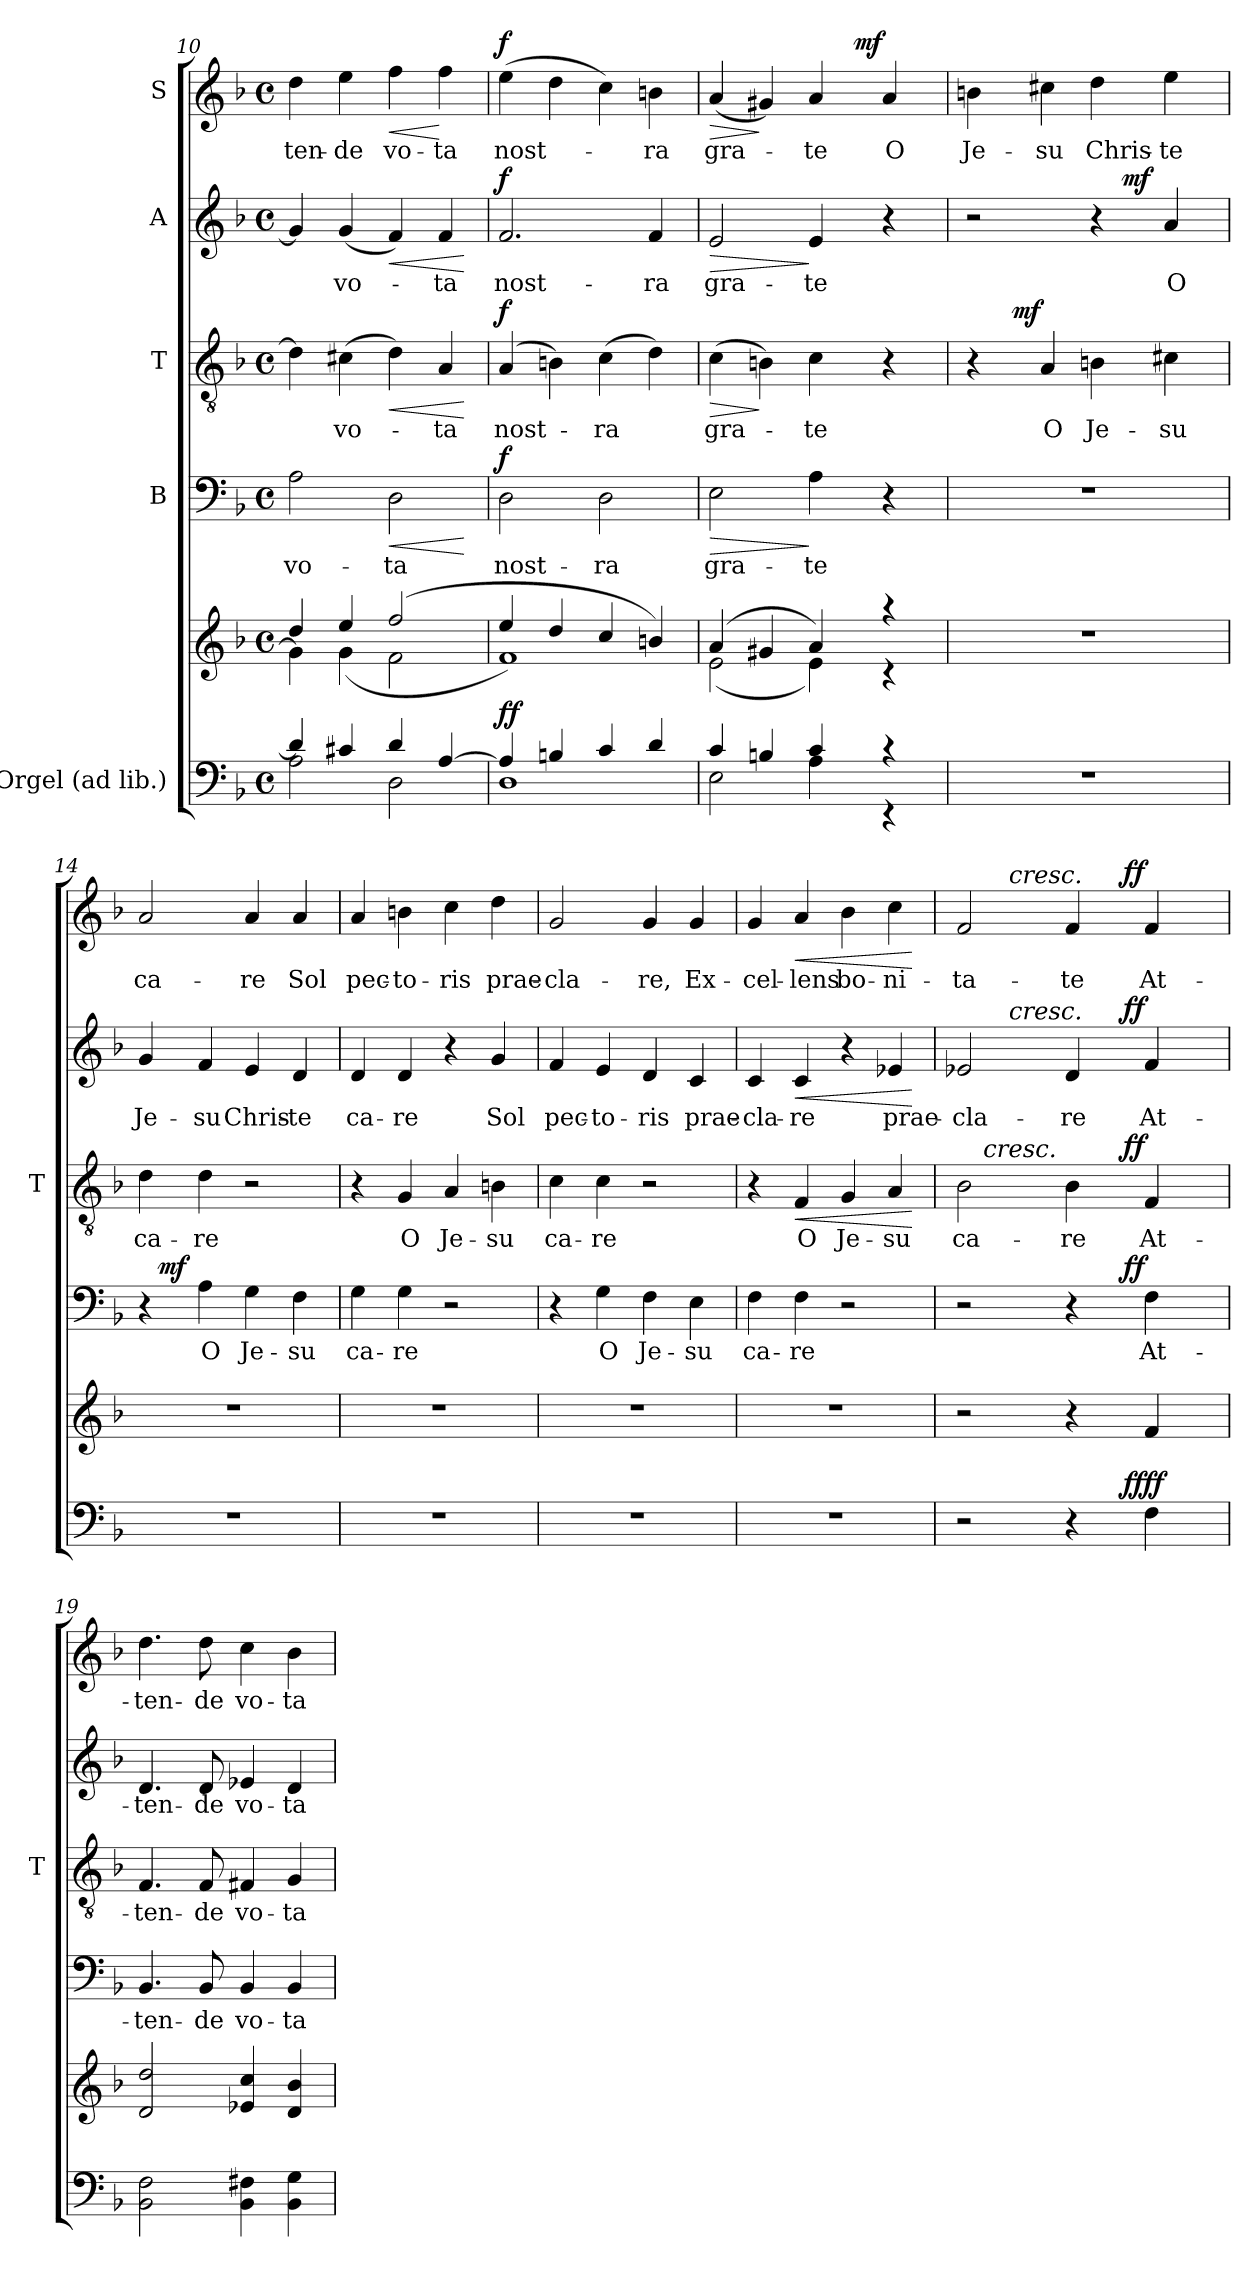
**kern	**kern	**dynam	**kern	**text	**dynam	**kern	**text	**dynam	**kern	**text	**dynam	**kern	**text	**dynam
*part5	*part5	*part5	*part4	*part4	*part4	*part3	*part3	*part3	*part2	*part2	*part2	*part1	*part1	*part1
*staff6	*staff5	*staff5/6	*staff4	*staff4	*staff4	*staff3	*staff3	*staff3	*staff2	*staff2	*staff2	*staff1	*staff1	*staff1
*I"Orgel (ad lib.)	*	*	*I"B	*	*	*I"T	*	*	*I"A	*	*	*I"S	*	*
*	*	*	*	*	*	*I'T	*	*	*	*	*	*	*	*
*clefF4	*clefG2	*	*clefF4	*	*	*clefGv2	*	*	*clefG2	*	*	*clefG2	*	*
*k[b-]	*k[b-]	*	*k[b-]	*	*	*k[b-]	*	*	*k[b-]	*	*	*k[b-]	*	*
*d:	*d:	*	*d:	*	*	*d:	*	*	*d:	*	*	*d:	*	*
*M4/4	*M4/4	*	*M4/4	*	*	*M4/4	*	*	*M4/4	*	*	*M4/4	*	*
*met(c)	*met(c)	*	*met(c)	*	*	*met(c)	*	*	*met(c)	*	*	*met(c)	*	*
=10	=10	=10	=10	=10	=10	=10	=10	=10	=10	=10	=10	=10	=10	=10
*^	*^	*	*	*	*	*	*	*	*	*	*	*	*	*
4d/]	2A\	4dd/	4g\]	.	2A\	vo-	.	4d\]	.	.	4g/]	.	.	4dd\	-ten-	.
4c#X/	.	4ee/	(4g\	.	.	.	.	(4c#X\	vo-	.	(4g/	vo-	.	4ee\	-de	.
!	!	!	!	!	!	!	!LO:HP:b	!	!	!LO:HP:b	!	!	!LO:HP:b	!	!	!LO:HP:b
4d/	2D\	(2ff/	2f\	.	2D\	-ta	<	4d\)	.	<	4f/)	.	<	4ff\	vo-	<
[>4A/	.	.	.	.	.	.	.	4A/	-ta	.	4f/	-ta	.	4ff\	-ta	[
*v	*v	*	*	*	*	*	*	*	*	*	*	*	*	*	*	*
*	*v	*v	*	*	*	*	*	*	*	*	*	*	*	*	*
.	.	.	.	.	[	.	.	[	.	.	[	.	.	.
=11	=11	=11	=11	=11	=11	=11	=11	=11	=11	=11	=11	=11	=11	=11
*^	*^	*	*	*	*	*	*	*	*	*	*	*	*	*
!	!	!	!	!LO:DY:a=2	!	!	!	!	!	!	!	!	!	!	!	!
!	!	!	!	!LO:DY:n=1:a	!	!	!LO:DY:a	!	!	!LO:DY:a	!	!	!LO:DY:a	!	!	!LO:DY:a
4A/]	1D	4ee/	1f)	f f	2D\	nost-	f	(4A/	nost-	f	2.f/	nost-	f	(4ee\	nost-	f
4Bn/	.	4dd/	.	.	.	.	.	4Bn\)	.	.	.	.	.	4dd\	.	.
4c/	.	4cc/	.	.	2D\	-ra	.	(4c\	-ra	.	.	.	.	4cc\)	.	.
4d/	.	4bn/)	.	.	.	.	.	4d\)	.	.	4f/	-ra	.	4bn\	-ra	.
!!LO:PB:g=z
=12	=12	=12	=12	=12	=12	=12	=12	=12	=12	=12	=12	=12	=12	=12	=12	=12
!	!	!	!	!	!	!	!LO:HP:b	!	!	!LO:HP:b	!	!	!LO:HP:b	!	!	!LO:HP:b
*	*	*	*	*	*	*	*	*	*	*	*	*	*	*^	*	*
4c/	2E\	(4a/	(2e\	.	2E\	gra-	>	(4c\	gra-	>	2e/	gra-	>	(4a/	2ryy	gra-	>
4Bn/	.	4g#X/	.	.	.	.	.	4Bn\)	.	]	.	.	.	4g#X/)	.	.	]
4c/	4A\	4a/)	4e\)	.	4A\	-te	]	4c\	-te	.	4e/	-te	]	4a/	8ryy	-te	.
.	.	.	.	.	.	.	.	.	.	.	.	.	.	.	32ryy	.	.
!	!	!	!	!	!	!	!	!	!	!	!	!	!	!	!	!	!LO:DY:a
.	.	.	.	.	.	.	.	.	.	.	.	.	.	.	4ryy	.	mf
4rc	4rEE	4raa	4rc	.	4r	.	.	4r	.	.	4r	.	.	4a/	.	O	.
.	.	.	.	.	.	.	.	.	.	.	.	.	.	.	16.ryy	.	.
*v	*v	*	*	*	*	*	*	*	*	*	*	*	*	*v	*v	*	*
*	*v	*v	*	*	*	*	*	*	*	*	*	*	*	*	*
=13	=13	=13	=13	=13	=13	=13	=13	=13	=13	=13	=13	=13	=13	=13
*	*	*	*	*	*	*^	*	*	*^	*	*	*	*	*
1r	1r	.	1r	.	.	4r	8ryy	.	.	2r	2ryy	.	.	4bn\	Je-	.
.	.	.	.	.	.	.	32ryy	.	.	.	.	.	.	.	.	.
!	!	!	!	!	!	!	!	!	!LO:DY:a	!	!	!	!	!	!	!
.	.	.	.	.	.	.	2ryy	.	mf	.	.	.	.	.	.	.
.	.	.	.	.	.	4A/	.	O	.	.	.	.	.	4cc#X\	-su	.
.	.	.	.	.	.	4Bn\	.	Je-	.	4r	8ryy	.	.	4dd\	Chris-	.
!	!	!	!	!	!	!	!	!	!	!	!	!	!LO:DY:a	!	!	!
.	.	.	.	.	.	.	.	.	.	.	4.ryy	.	mf	.	.	.
.	.	.	.	.	.	.	4ryy	.	.	.	.	.	.	.	.	.
.	.	.	.	.	.	4c#X\	.	-su	.	4a/	.	O	.	4ee\	-te	.
.	.	.	.	.	.	.	16.ryy	.	.	.	.	.	.	.	.	.
*	*	*	*	*	*	*v	*v	*	*	*	*	*	*	*	*	*
*	*	*	*	*	*	*	*	*	*v	*v	*	*	*	*	*
=14	=14	=14	=14	=14	=14	=14	=14	=14	=14	=14	=14	=14	=14	=14
*	*	*	*^	*	*	*	*	*	*	*	*	*	*	*
1r	1r	.	4r	16ryy	.	.	4d\	ca-	.	4g/	Je-	.	2a/	ca-	.
!	!	!	!	!	!	!LO:DY:a	!	!	!	!	!	!	!	!	!
.	.	.	.	2...ryy	.	mf	.	.	.	.	.	.	.	.	.
.	.	.	4A\	.	O	.	4d\	-re	.	4f/	-su	.	.	.	.
.	.	.	4G\	.	Je-	.	2r	.	.	4e/	Chris-	.	4a/	-re	.
.	.	.	4F\	.	-su	.	.	.	.	4d/	-te	.	4a/	Sol	.
*	*	*	*v	*v	*	*	*	*	*	*	*	*	*	*	*
=15	=15	=15	=15	=15	=15	=15	=15	=15	=15	=15	=15	=15	=15	=15
1r	1r	.	4G\	ca-	.	4r	.	.	4d/	ca-	.	4a/	pec-	.
.	.	.	4G\	-re	.	4G/	O	.	4d/	-re	.	4bn\	-to-	.
.	.	.	2r	.	.	4A/	Je-	.	4r	.	.	4cc\	-ris	.
.	.	.	.	.	.	4Bn\	-su	.	4g/	Sol	.	4dd\	prae-	.
=16	=16	=16	=16	=16	=16	=16	=16	=16	=16	=16	=16	=16	=16	=16
1r	1r	.	4r	.	.	4c\	ca-	.	4f/	pec-	.	2g/	-cla-	.
.	.	.	4G\	O	.	4c\	-re	.	4e/	-to-	.	.	.	.
.	.	.	4F\	Je-	.	2r	.	.	4d/	-ris	.	4g/	-re,	.
.	.	.	4E\	-su	.	.	.	.	4c/	prae-	.	4g/	Ex-	.
=17	=17	=17	=17	=17	=17	=17	=17	=17	=17	=17	=17	=17	=17	=17
1r	1r	.	4F\	ca-	.	4r	.	.	4c/	-cla-	.	4g/	-cel-	.
!	!	!	!	!	!	!	!	!LO:HP:b	!	!	!LO:HP:b	!	!	!LO:HP:b
.	.	.	4F\	-re	.	4F/	O	<	4c/	-re	<	4a/	-lens	<
.	.	.	2r	.	.	4G/	Je-	.	4r	.	.	4b-\	bo-	.
.	.	.	.	.	.	4A/	-su	.	4e-X/	prae-	.	4cc\	-ni-	.
.	.	.	.	.	.	.	.	[	.	.	[	.	.	[
!!LO:LB:g=z
=18	=18	=18	=18	=18	=18	=18	=18	=18	=18	=18	=18	=18	=18	=18
*^	*^	*	*^	*	*	*^	*	*	*^	*	*	*^	*	*
*	*	*	*	*	*	*	*	*	*	*^	*	*	*	*^	*	*	*	*^	*	*
2r	2ryy	2r	2ryy	.	2r	2ryy	.	.	2B-\	2ryy	16.ryy	ca-	.	2e-X/	2ryy	8ryy	-cla-	.	2f/	2ryy	8ryy	-ta-	.
!	!	!	!	!	!	!	!	!	!	!	!LO:TX:a:i:t=cresc.	!	!	!	!	!	!	!	!	!	!	!	!
.	.	.	.	.	.	.	.	.	.	.	2ryy	.	.	.	.	.	.	.	.	.	.	.	.
.	.	.	.	.	.	.	.	.	.	.	.	.	.	.	.	32ryy	.	.	.	.	32ryy	.	.
!	!	!	!	!	!	!	!	!	!	!	!	!	!	!	!	!	!	!	!	!	!LO:TX:a:i:t=cresc.	!	!
!	!	!	!	!	!	!	!	!	!	!	!	!	!	!	!	!LO:TX:a:i:t=cresc.	!	!	!	!	!	!	!
.	.	.	.	.	.	.	.	.	.	.	.	.	.	.	.	2ryy	.	.	.	.	2ryy	.	.
4r	8.ryy	4r	8.ryy	.	4r	8.ryy	.	.	4B-\	8.ryy	.	-re	.	4d/	8.ryy	.	-re	.	4f/	8.ryy	.	-te	.
.	.	.	.	.	.	.	.	.	.	.	4ryy	.	.	.	.	.	.	.	.	.	.	.	.
.	.	.	.	.	.	.	.	.	.	.	.	.	.	.	.	4ryy	.	.	.	.	4ryy	.	.
!	!	!	!	!LO:DY:a=2	!	!	!	!	!	!	!	!	!	!	!	!	!	!	!	!	!	!	!
!	!	!	!	!LO:DY:n=1:a	!	!	!	!LO:DY:a	!	!	!	!	!LO:DY:a	!	!	!	!	!LO:DY:a	!	!	!	!	!LO:DY:a
.	4ryy	.	4ryy	ff ff	.	4ryy	.	ff	.	4ryy	.	.	ff	.	4ryy	.	.	ff	.	4ryy	.	.	ff
4F\	.	4f/	.	.	4F\	.	At-	.	4F/	.	.	At-	.	4f/	.	.	At-	.	4f/	.	.	At-	.
.	.	.	.	.	.	.	.	.	.	.	8ryy	.	.	.	.	.	.	.	.	.	.	.	.
.	.	.	.	.	.	.	.	.	.	.	.	.	.	.	.	16.ryy	.	.	.	.	16.ryy	.	.
.	16ryy	.	16ryy	.	.	16ryy	.	.	.	16ryy	.	.	.	.	16ryy	.	.	.	.	16ryy	.	.	.
.	.	.	.	.	.	.	.	.	.	.	32ryy	.	.	.	.	.	.	.	.	.	.	.	.
*v	*v	*	*	*	*v	*v	*	*	*v	*v	*v	*	*	*v	*v	*v	*	*	*v	*v	*v	*	*
*	*v	*v	*	*	*	*	*	*	*	*	*	*	*	*	*
=19	=19	=19	=19	=19	=19	=19	=19	=19	=19	=19	=19	=19	=19	=19
2BB-\ 2F\	2d/ 2dd/	.	4.BB-/	-ten-	.	4.F/	-ten-	.	4.d/	-ten-	.	4.dd\	-ten-	.
.	.	.	8BB-/	-de	.	8F/	-de	.	8d/	-de	.	8dd\	-de	.
4BB-\ 4F#X\	4e-X/ 4cc/	.	4BB-/	vo-	.	4F#X/	vo-	.	4e-X/	vo-	.	4cc\	vo-	.
4BB-\ 4G\	4d/ 4b-/	.	4BB-/	-ta	.	4G/	-ta	.	4d/	-ta	.	4b-\	-ta	.
=	=	=	=	=	=	=	=	=	=	=	=	=	=	=
*-	*-	*-	*-	*-	*-	*-	*-	*-	*-	*-	*-	*-	*-	*-
